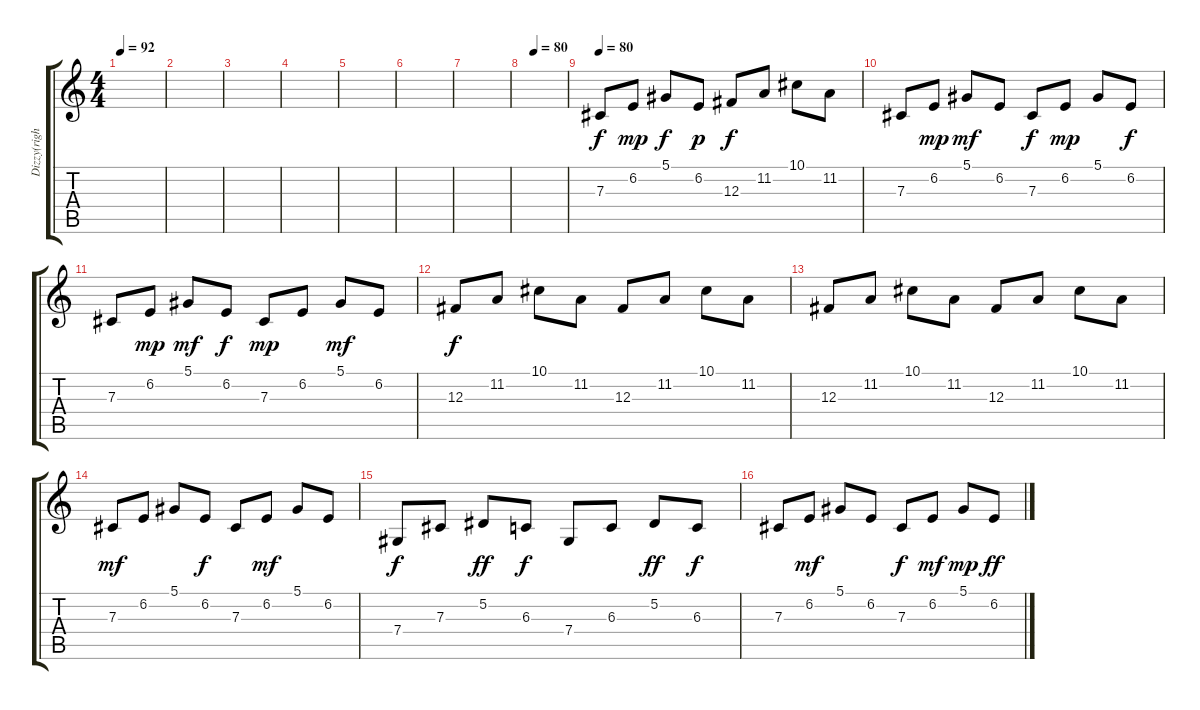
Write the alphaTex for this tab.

\track ("Dizzy(right hand)" "Dizzy(righ") {instrument acousticgrandpiano}
\staff {score tabs}
\tuning (Eb4 Bb3 Gb3 Db3 Ab2 Eb2) {hide}
\ts (4 4)
\tempo 92
\clef g2
\ks c
|
|
|
|
|
|
|
\tempo (80 0.25)
|
\tempo 80
7.3.8 6.2.8{dy mp} 5.1.8{dy f} 6.2.8{dy p} 12.3.8{dy f} 11.2.8 10.1.8 11.2.8 |
7.3.8 6.2.8{dy mp} 5.1.8{dy mf} 6.2.8 7.3.8{dy f} 6.2.8{dy mp} 5.1.8 6.2.8{dy f} |
7.3.8 6.2.8{dy mp} 5.1.8{dy mf} 6.2.8{dy f} 7.3.8{dy mp} 6.2.8 5.1.8{dy mf} 6.2.8 |
12.3.8{dy f} 11.2.8 10.1.8 11.2.8 12.3.8 11.2.8 10.1.8 11.2.8 |
12.3.8 11.2.8 10.1.8 11.2.8 12.3.8 11.2.8 10.1.8 11.2.8 |
7.3.8{dy mf} 6.2.8 5.1.8 6.2.8{dy f} 7.3.8 6.2.8{dy mf} 5.1.8 6.2.8 |
7.4.8{dy f} 7.3.8 5.2.8{dy ff} 6.3.8{dy f} 7.4.8 6.3.8 5.2.8{dy ff} 6.3.8{dy f} |
7.3.8 6.2.8{dy mf} 5.1.8 6.2.8 7.3.8{dy f} 6.2.8{dy mf} 5.1.8{dy mp} 6.2.8{dy ff}
